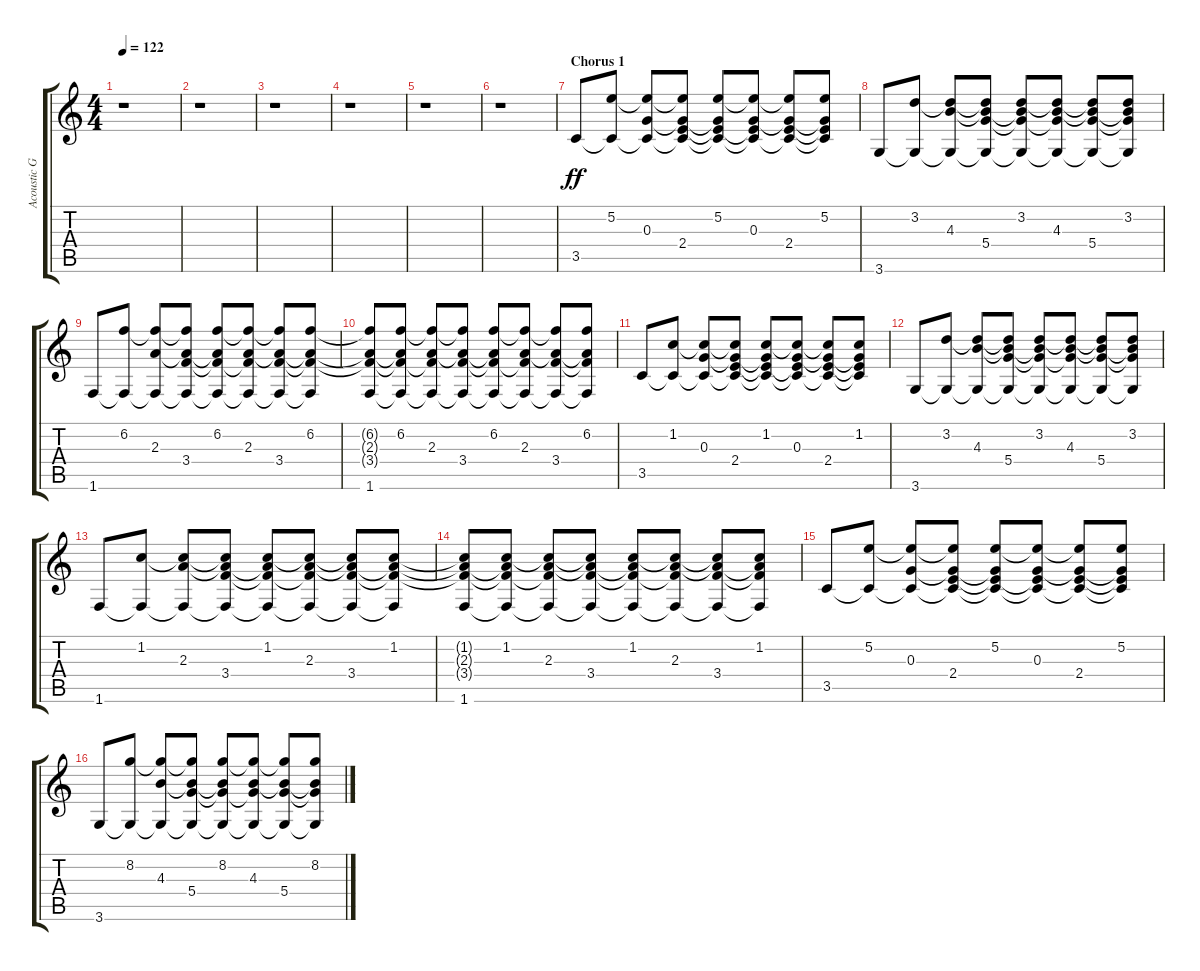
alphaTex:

\track ("Acoustic Guitar 2" "Acoustic G") {instrument acousticguitarsteel}
\staff {score tabs}
\tuning (E4 B3 G3 D3 A2 E2) {hide}
\ts (4 4)
\tempo 122
\clef g2
\ks c
r.1{dy ff} |
r.1 |
r.1 |
r.1 |
r.1 |
r.1 |
\section ("" "Chorus 1")
3.5.8 (5.2 3.5{t}).8 (5.2{t} 0.3 3.5{t}).8 (5.2{t} 0.3{t} 2.4 3.5{t}).8 (5.2 0.3{t} 2.4{t} 3.5{t}).8 (5.2{t} 0.3 2.4{t} 3.5{t}).8 (5.2{t} 0.3{t} 2.4 3.5{t}).8 (5.2 0.3{t} 2.4{t} 3.5{t}).8 |
3.6.8 (3.2 3.6{t}).8 (3.2{t} 4.3 3.6{t}).8 (3.2{t} 4.3{t} 5.4 3.6{t}).8 (3.2 4.3{t} 5.4{t} 3.6{t}).8 (3.2{t} 4.3 5.4{t} 3.6{t}).8 (3.2{t} 4.3{t} 5.4 3.6{t}).8 (3.2 4.3{t} 5.4{t} 3.6{t}).8 |
1.6.8 (6.2 1.6{t}).8 (6.2{t} 2.3 1.6{t}).8 (6.2{t} 2.3{t} 3.4 1.6{t}).8 (6.2 2.3{t} 3.4{t} 1.6{t}).8 (6.2{t} 2.3 3.4{t} 1.6{t}).8 (6.2{t} 2.3{t} 3.4 1.6{t}).8 (6.2 2.3{t} 3.4{t} 1.6{t}).8 |
(6.2{t} 2.3{t} 3.4{t} 1.6).8 (6.2 2.3{t} 3.4{t} 1.6{t}).8 (6.2{t} 2.3 3.4{t} 1.6{t}).8 (6.2{t} 2.3{t} 3.4 1.6{t}).8 (6.2 2.3{t} 3.4{t} 1.6{t}).8 (6.2{t} 2.3 3.4{t} 1.6{t}).8 (6.2{t} 2.3{t} 3.4 1.6{t}).8 (6.2 2.3{t} 3.4{t} 1.6{t}).8 |
3.5.8 (1.2 3.5{t}).8 (1.2{t} 0.3 3.5{t}).8 (1.2{t} 0.3{t} 2.4 3.5{t}).8 (1.2 0.3{t} 2.4{t} 3.5{t}).8 (1.2{t} 0.3 2.4{t} 3.5{t}).8 (1.2{t} 0.3{t} 2.4 3.5{t}).8 (1.2 0.3{t} 2.4{t} 3.5{t}).8 |
3.6.8 (3.2 3.6{t}).8 (3.2{t} 4.3 3.6{t}).8 (3.2{t} 4.3{t} 5.4 3.6{t}).8 (3.2 4.3{t} 5.4{t} 3.6{t}).8 (3.2{t} 4.3 5.4{t} 3.6{t}).8 (3.2{t} 4.3{t} 5.4 3.6{t}).8 (3.2 4.3{t} 5.4{t} 3.6{t}).8 |
1.6.8 (1.2 1.6{t}).8 (1.2{t} 2.3 1.6{t}).8 (1.2{t} 2.3{t} 3.4 1.6{t}).8 (1.2 2.3{t} 3.4{t} 1.6{t}).8 (1.2{t} 2.3 3.4{t} 1.6{t}).8 (1.2{t} 2.3{t} 3.4 1.6{t}).8 (1.2 2.3{t} 3.4{t} 1.6{t}).8 |
(1.2{t} 2.3{t} 3.4{t} 1.6).8 (1.2 2.3{t} 3.4{t} 1.6{t}).8 (1.2{t} 2.3 3.4{t} 1.6{t}).8 (1.2{t} 2.3{t} 3.4 1.6{t}).8 (1.2 2.3{t} 3.4{t} 1.6{t}).8 (1.2{t} 2.3 3.4{t} 1.6{t}).8 (1.2{t} 2.3{t} 3.4 1.6{t}).8 (1.2 2.3{t} 3.4{t} 1.6{t}).8 |
3.5.8 (5.2 3.5{t}).8 (5.2{t} 0.3 3.5{t}).8 (5.2{t} 0.3{t} 2.4 3.5{t}).8 (5.2 0.3{t} 2.4{t} 3.5{t}).8 (5.2{t} 0.3 2.4{t} 3.5{t}).8 (5.2{t} 0.3{t} 2.4 3.5{t}).8 (5.2 0.3{t} 2.4{t} 3.5{t}).8 |
3.6.8 (8.2 3.6{t}).8 (8.2{t} 4.3 3.6{t}).8 (8.2{t} 4.3{t} 5.4 3.6{t}).8 (8.2 4.3{t} 5.4{t} 3.6{t}).8 (8.2{t} 4.3 5.4{t} 3.6{t}).8 (8.2{t} 4.3{t} 5.4 3.6{t}).8 (8.2 4.3{t} 5.4{t} 3.6{t}).8
